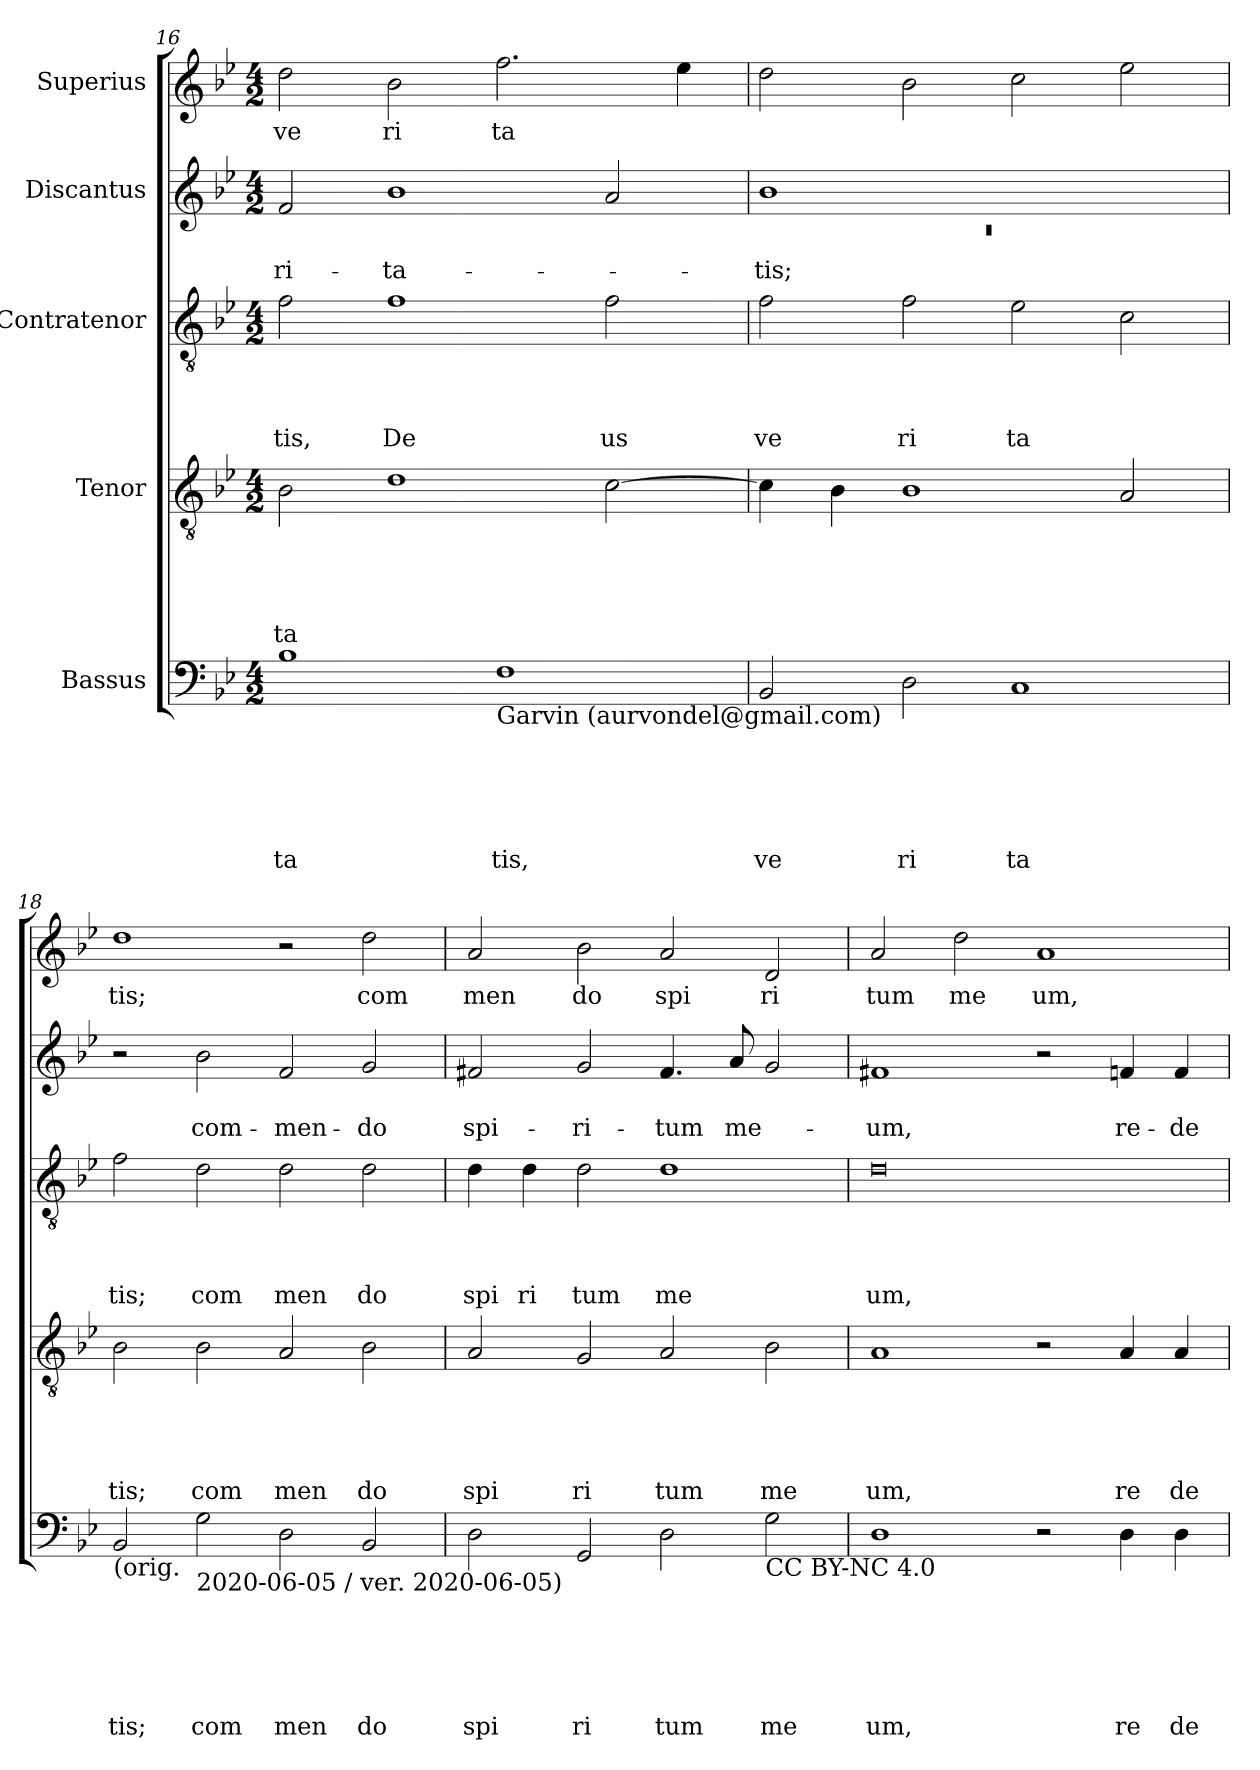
**kern	**text	**text	**text	**text	**text	**text	**kern	**text	**text	**text	**text	**text	**kern	**text	**text	**text	**text	**kern	**text	**text	**kern	**text
*part5	*part5	*part5	*part5	*part5	*part5	*part5	*part4	*part4	*part4	*part4	*part4	*part4	*part3	*part3	*part3	*part3	*part3	*part2	*part2	*part2	*part1	*part1
*staff5	*staff5	*staff5	*staff5	*staff5	*staff5	*staff5	*staff4	*staff4	*staff4	*staff4	*staff4	*staff4	*staff3	*staff3	*staff3	*staff3	*staff3	*staff2	*staff2	*staff2	*staff1	*staff1
*I"Bassus	*	*	*	*	*	*	*I"Tenor	*	*	*	*	*	*I"Contratenor	*	*	*	*	*I"Discantus	*	*	*I"Superius	*
*clefF4	*	*	*	*	*	*	*clefGv2	*	*	*	*	*	*clefGv2	*	*	*	*	*clefG2	*	*	*clefG2	*
*k[b-e-]	*	*	*	*	*	*	*k[b-e-]	*	*	*	*	*	*k[b-e-]	*	*	*	*	*k[b-e-]	*	*	*k[b-e-]	*
*B-:	*	*	*	*	*	*	*B-:	*	*	*	*	*	*B-:	*	*	*	*	*B-:	*	*	*B-:	*
*M4/2	*	*	*	*	*	*	*M4/2	*	*	*	*	*	*M4/2	*	*	*	*	*M4/2	*	*	*M4/2	*
=16	=16	=16	=16	=16	=16	=16	=16	=16	=16	=16	=16	=16	=16	=16	=16	=16	=16	=16	=16	=16	=16	=16
!	!	!	!	!	!	!LO:LY:b	!	!	!	!	!	!LO:LY:b	!	!	!	!	!LO:LY:b	!	!	!LO:LY:b	!	!LO:LY:b
1B-	.	.	.	.	.	ta	2B-\	.	.	.	.	ta	2f\	.	.	.	tis,	2f/	.	-ri-	2dd\	ve
!	!	!	!	!	!	!	!	!	!	!	!	!	!	!	!	!	!LO:LY:b	!	!	!LO:LY:b	!	!LO:LY:b
.	.	.	.	.	.	.	1d	.	.	.	.	.	1f	.	.	.	De	1b-	.	-ta-	2b-\	ri
!LO:TX:b:t=Garvin (aurvondel@gmail.com)	!	!	!	!	!	!	!	!	!	!	!	!	!	!	!	!	!	!	!	!	!	!
!	!	!	!	!	!	!LO:LY:b	!	!	!	!	!	!	!	!	!	!	!	!	!	!	!	!LO:LY:b
1F	.	.	.	.	.	tis,	.	.	.	.	.	.	.	.	.	.	.	.	.	.	2.ff\	ta
!	!	!	!	!	!	!	!	!	!	!	!	!	!	!	!	!	!LO:LY:b	!	!	!	!	!
.	.	.	.	.	.	.	[>2c\	.	.	.	.	.	2f\	.	.	.	us	2a/	.	.	.	.
.	.	.	.	.	.	.	.	.	.	.	.	.	.	.	.	.	.	.	.	.	4ee-\	.
=17	=17	=17	=17	=17	=17	=17	=17	=17	=17	=17	=17	=17	=17	=17	=17	=17	=17	=17	=17	=17	=17	=17
*	*	*	*	*	*	*	*	*	*	*	*	*	*	*	*	*	*	*^	*	*	*	*
!	!	!	!	!	!	!LO:LY:b	!	!	!	!	!	!	!	!	!	!	!LO:LY:b	!	!LO:N:vis=1	!	!LO:LY:b	!	!
2BB-/	.	.	.	.	.	ve	4c\]	.	.	.	.	.	2f\	.	.	.	ve	1b-	0rc	.	-tis;	2dd\	.
.	.	.	.	.	.	.	4B-\	.	.	.	.	.	.	.	.	.	.	.	.	.	.	.	.
!	!	!	!	!	!	!LO:LY:b	!	!	!	!	!	!	!	!	!	!	!LO:LY:b	!	!	!	!	!	!
2D\	.	.	.	.	.	ri	1B-	.	.	.	.	.	2f\	.	.	.	ri	.	.	.	.	2b-\	.
!	!	!	!	!	!	!LO:LY:b	!	!	!	!	!	!	!	!	!	!	!LO:LY:b	!	!	!	!	!	!
1C	.	.	.	.	.	ta	.	.	.	.	.	.	2e-\	.	.	.	ta	1ryy	.	.	.	2cc\	.
.	.	.	.	.	.	.	2A/	.	.	.	.	.	2c\	.	.	.	.	.	.	.	.	2ee-\	.
*	*	*	*	*	*	*	*	*	*	*	*	*	*	*	*	*	*	*v	*v	*	*	*	*
=18	=18	=18	=18	=18	=18	=18	=18	=18	=18	=18	=18	=18	=18	=18	=18	=18	=18	=18	=18	=18	=18	=18
!LO:TX:b:t=(orig.	!	!	!	!	!	!	!	!	!	!	!	!	!	!	!	!	!	!	!	!	!	!
!	!	!	!	!	!	!LO:LY:b	!	!	!	!	!	!LO:LY:b	!	!	!	!	!LO:LY:b	!	!	!	!	!LO:LY:b
2BB-/	.	.	.	.	.	tis;	2B-\	.	.	.	.	tis;	2f\	.	.	.	tis;	2r	.	.	1dd	tis;
!LO:TX:b:t=2020-06-05 / ver. 2020-06-05)	!	!	!	!	!	!	!	!	!	!	!	!	!	!	!	!	!	!	!	!	!	!
!	!	!	!	!	!	!LO:LY:b	!	!	!	!	!	!LO:LY:b	!	!	!	!	!LO:LY:b	!	!	!LO:LY:b	!	!
2G\	.	.	.	.	.	com	2B-\	.	.	.	.	com	2d\	.	.	.	com	2b-\	.	com-	.	.
!	!	!	!	!	!	!LO:LY:b	!	!	!	!	!	!LO:LY:b	!	!	!	!	!LO:LY:b	!	!	!LO:LY:b	!	!
2D\	.	.	.	.	.	men	2A/	.	.	.	.	men	2d\	.	.	.	men	2f/	.	-men-	2r	.
!	!	!	!	!	!	!LO:LY:b	!	!	!	!	!	!LO:LY:b	!	!	!	!	!LO:LY:b	!	!	!LO:LY:b	!	!LO:LY:b
2BB-/	.	.	.	.	.	do	2B-\	.	.	.	.	do	2d\	.	.	.	do	2g/	.	-do	2dd\	com
=19	=19	=19	=19	=19	=19	=19	=19	=19	=19	=19	=19	=19	=19	=19	=19	=19	=19	=19	=19	=19	=19	=19
!	!	!	!	!	!	!LO:LY:b	!	!	!	!	!	!LO:LY:b	!	!	!	!	!LO:LY:b	!	!	!LO:LY:b	!	!LO:LY:b
2D\	.	.	.	.	.	spi	2A/	.	.	.	.	spi	4d\	.	.	.	spi	2f#X/	.	spi-	2a/	men
!	!	!	!	!	!	!	!	!	!	!	!	!	!	!	!	!	!LO:LY:b	!	!	!	!	!
.	.	.	.	.	.	.	.	.	.	.	.	.	4d\	.	.	.	ri	.	.	.	.	.
!	!	!	!	!	!	!LO:LY:b	!	!	!	!	!	!LO:LY:b	!	!	!	!	!LO:LY:b	!	!	!LO:LY:b	!	!LO:LY:b
2GG/	.	.	.	.	.	ri	2G/	.	.	.	.	ri	2d\	.	.	.	tum	2g/	.	-ri-	2b-\	do
!	!	!	!	!	!	!LO:LY:b	!	!	!	!	!	!LO:LY:b	!	!	!	!	!LO:LY:b	!	!	!LO:LY:b	!	!LO:LY:b
2D\	.	.	.	.	.	tum	2A/	.	.	.	.	tum	1d	.	.	.	me	4.f#/	.	-tum	2a/	spi
!	!	!	!	!	!	!	!	!	!	!	!	!	!	!	!	!	!	!	!	!LO:LY:b	!	!
.	.	.	.	.	.	.	.	.	.	.	.	.	.	.	.	.	.	8a/	.	me-	.	.
!LO:TX:b:t=CC BY-NC 4.0	!	!	!	!	!	!	!	!	!	!	!	!	!	!	!	!	!	!	!	!	!	!
!	!	!	!	!	!	!LO:LY:b	!	!	!	!	!	!LO:LY:b	!	!	!	!	!	!	!	!	!	!LO:LY:b
2G\	.	.	.	.	.	me	2B-\	.	.	.	.	me	.	.	.	.	.	2g/	.	.	2d/	ri
=20	=20	=20	=20	=20	=20	=20	=20	=20	=20	=20	=20	=20	=20	=20	=20	=20	=20	=20	=20	=20	=20	=20
!	!	!	!	!	!	!LO:LY:b	!	!	!	!	!	!LO:LY:b	!	!	!	!	!LO:LY:b	!	!	!LO:LY:b	!	!LO:LY:b
1D	.	.	.	.	.	um,	1A	.	.	.	.	um,	0d	.	.	.	um,	1f#X	.	-um,	2a/	tum
!	!	!	!	!	!	!	!	!	!	!	!	!	!	!	!	!	!	!	!	!	!	!LO:LY:b
.	.	.	.	.	.	.	.	.	.	.	.	.	.	.	.	.	.	.	.	.	2dd\	me
!	!	!	!	!	!	!	!	!	!	!	!	!	!	!	!	!	!	!	!	!	!	!LO:LY:b
2r	.	.	.	.	.	.	2r	.	.	.	.	.	.	.	.	.	.	2r	.	.	1a	um,
!	!	!	!	!	!	!LO:LY:b	!	!	!	!	!	!LO:LY:b	!	!	!	!	!	!	!	!LO:LY:b	!	!
4D\	.	.	.	.	.	re	4A/	.	.	.	.	re	.	.	.	.	.	4fn/	.	re-	.	.
!	!	!	!	!	!	!LO:LY:b	!	!	!	!	!	!LO:LY:b	!	!	!	!	!	!	!	!LO:LY:b	!	!
4D\	.	.	.	.	.	de	4A/	.	.	.	.	de	.	.	.	.	.	4f/	.	-de-	.	.
=	=	=	=	=	=	=	=	=	=	=	=	=	=	=	=	=	=	=	=	=	=	=
*-	*-	*-	*-	*-	*-	*-	*-	*-	*-	*-	*-	*-	*-	*-	*-	*-	*-	*-	*-	*-	*-	*-
